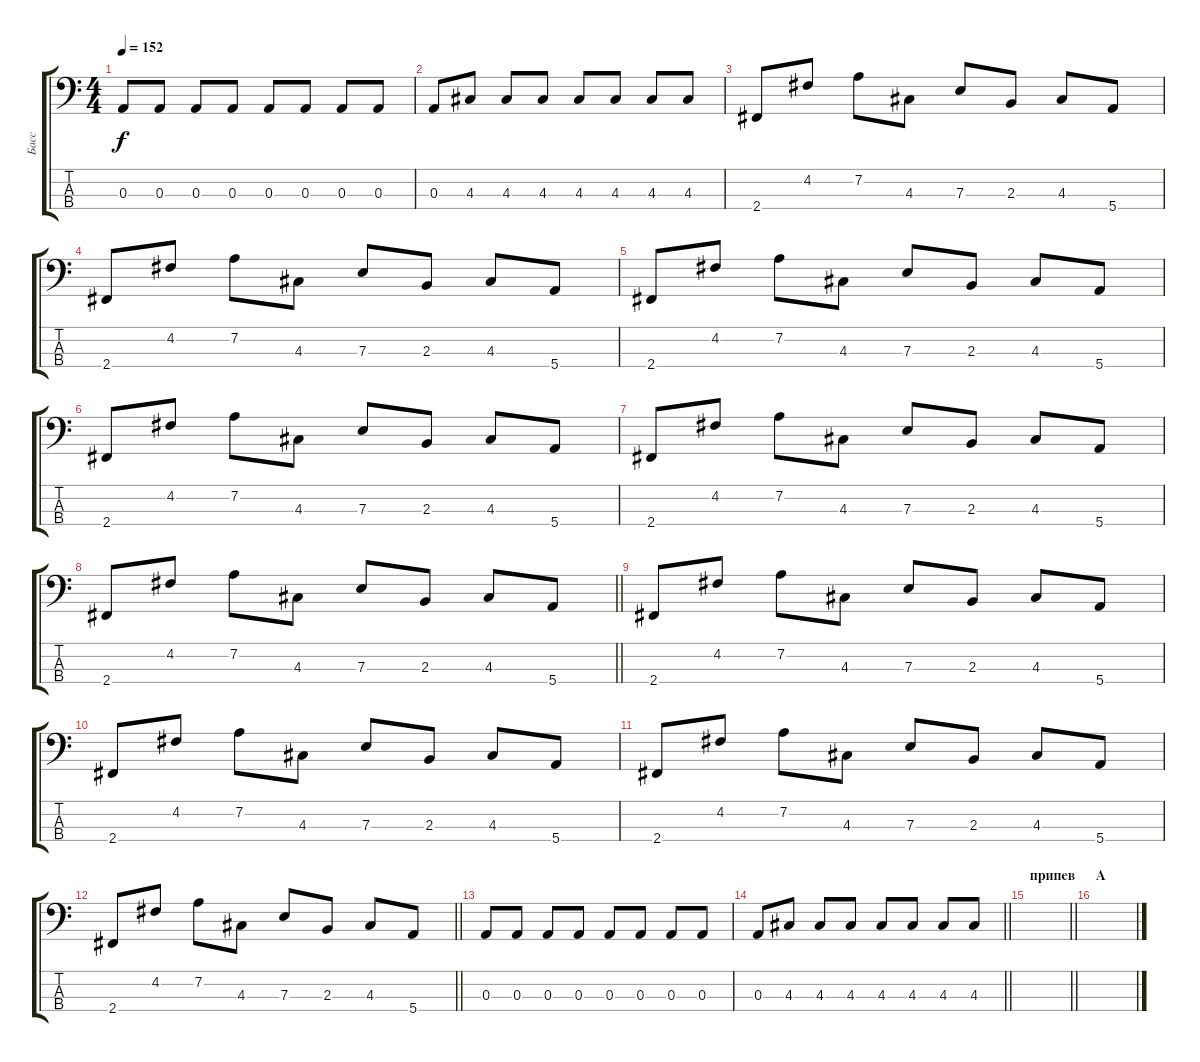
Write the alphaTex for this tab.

\track ("Басс" "Басс") {instrument electricbassfinger}
\staff {score tabs}
\tuning (G2 D2 A1 E1) {hide}
\ts (4 4)
\tempo 152
\clef f4
\ks c
0.3.8{dy f} 0.3.8 0.3.8 0.3.8 0.3.8 0.3.8 0.3.8 0.3.8 |
0.3.8 4.3.8 4.3.8 4.3.8 4.3.8 4.3.8 4.3.8 4.3.8 |
2.4.8 4.2.8 7.2.8 4.3.8 7.3.8 2.3.8 4.3.8 5.4.8 |
2.4.8 4.2.8 7.2.8 4.3.8 7.3.8 2.3.8 4.3.8 5.4.8 |
2.4.8 4.2.8 7.2.8 4.3.8 7.3.8 2.3.8 4.3.8 5.4.8 |
2.4.8 4.2.8 7.2.8 4.3.8 7.3.8 2.3.8 4.3.8 5.4.8 |
2.4.8 4.2.8 7.2.8 4.3.8 7.3.8 2.3.8 4.3.8 5.4.8 |
\barLineRight lightlight
2.4.8 4.2.8 7.2.8 4.3.8 7.3.8 2.3.8 4.3.8 5.4.8 |
2.4.8 4.2.8 7.2.8 4.3.8 7.3.8 2.3.8 4.3.8 5.4.8 |
2.4.8 4.2.8 7.2.8 4.3.8 7.3.8 2.3.8 4.3.8 5.4.8 |
2.4.8 4.2.8 7.2.8 4.3.8 7.3.8 2.3.8 4.3.8 5.4.8 |
\barLineRight lightlight
2.4.8 4.2.8 7.2.8 4.3.8 7.3.8 2.3.8 4.3.8 5.4.8 |
0.3.8 0.3.8 0.3.8 0.3.8 0.3.8 0.3.8 0.3.8 0.3.8 |
\barLineRight lightlight
0.3.8 4.3.8 4.3.8 4.3.8 4.3.8 4.3.8 4.3.8 4.3.8 |
\section ("" "припев")
\barLineRight lightlight
|
\section ("" "А")
